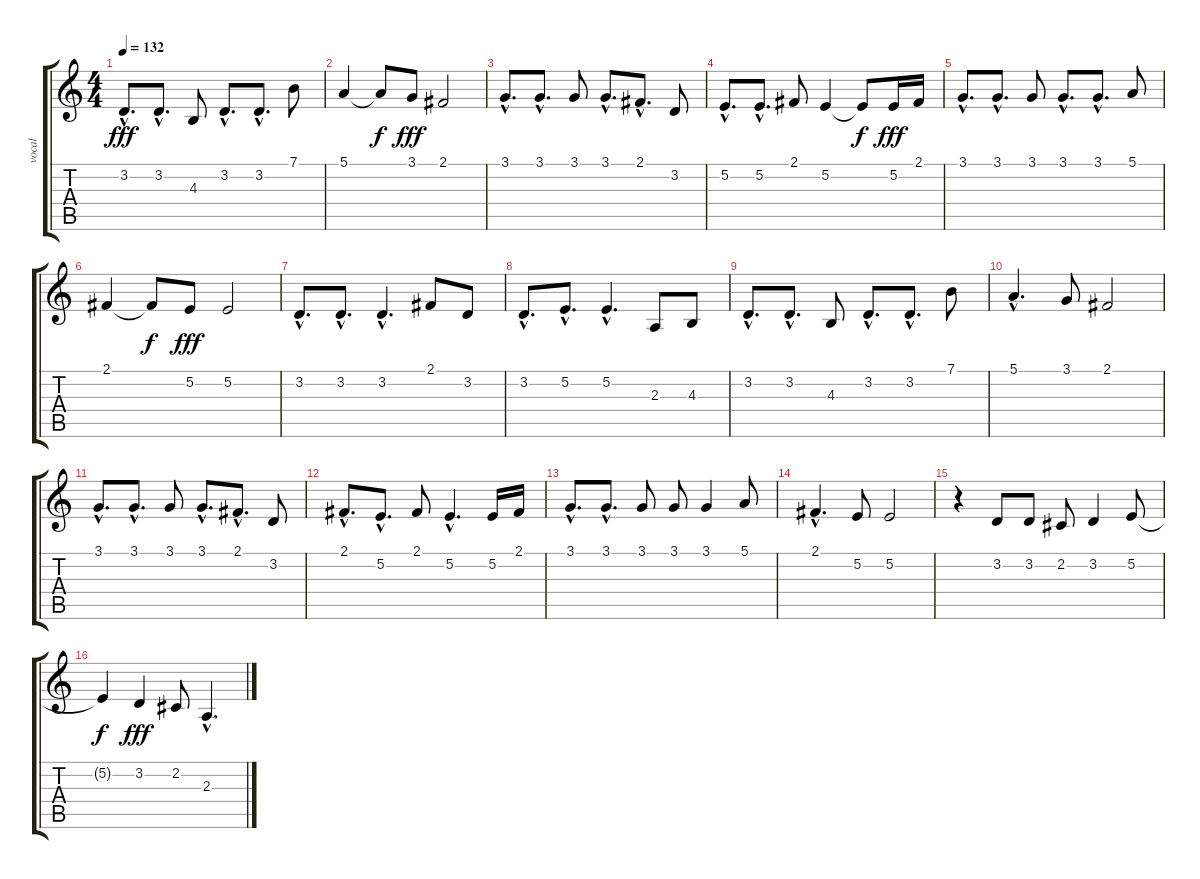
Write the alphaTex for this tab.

\track ("vocal" "vocal") {instrument altosax}
\staff {score tabs}
\tuning (E4 B3 G3 D3 A2 E2) {hide}
\ts (4 4)
\tempo 132
\clef g2
\ks c
3.2{hac}.8{d dy fff} 3.2{hac}.8{d} 4.3.8 3.2{hac}.8{d} 3.2{hac}.8{d} 7.1.8 |
5.1.4 5.1{t}.8{dy f} 3.1.8{dy fff} 2.1.2 |
3.1{hac}.8{d} 3.1{hac}.8{d} 3.1.8 3.1{hac}.8{d} 2.1{hac}.8{d} 3.2.8 |
5.2{hac}.8{d} 5.2{hac}.8{d} 2.1.8 5.2.4 5.2{t}.8{dy f} 5.2.16{dy fff} 2.1.16 |
3.1{hac}.8{d} 3.1{hac}.8{d} 3.1.8 3.1{hac}.8{d} 3.1{hac}.8{d} 5.1.8 |
2.1.4 2.1{t}.8{dy f} 5.2.8{dy fff} 5.2.2 |
3.2{hac}.8{d} 3.2{hac}.8{d} 3.2{hac}.4{d} 2.1.8 3.2.8 |
3.2{hac}.8{d} 5.2{hac}.8{d} 5.2{hac}.4{d} 2.3.8 4.3.8 |
3.2{hac}.8{d} 3.2{hac}.8{d} 4.3.8 3.2{hac}.8{d} 3.2{hac}.8{d} 7.1.8 |
5.1{hac}.4{d} 3.1.8 2.1.2 |
3.1{hac}.8{d} 3.1{hac}.8{d} 3.1.8 3.1{hac}.8{d} 2.1{hac}.8{d} 3.2.8 |
2.1{hac}.8{d} 5.2{hac}.8{d} 2.1.8 5.2{hac}.4{d} 5.2.16 2.1.16 |
3.1{hac}.8{d} 3.1{hac}.8{d} 3.1.8 3.1.8 3.1.4 5.1.8 |
2.1{hac}.4{d} 5.2.8 5.2.2 |
r.4 3.2.8 3.2.8 2.2.8 3.2.4 5.2.8 |
5.2{t}.4{dy f} 3.2.4{dy fff} 2.2.8 2.3{hac}.4{d}
